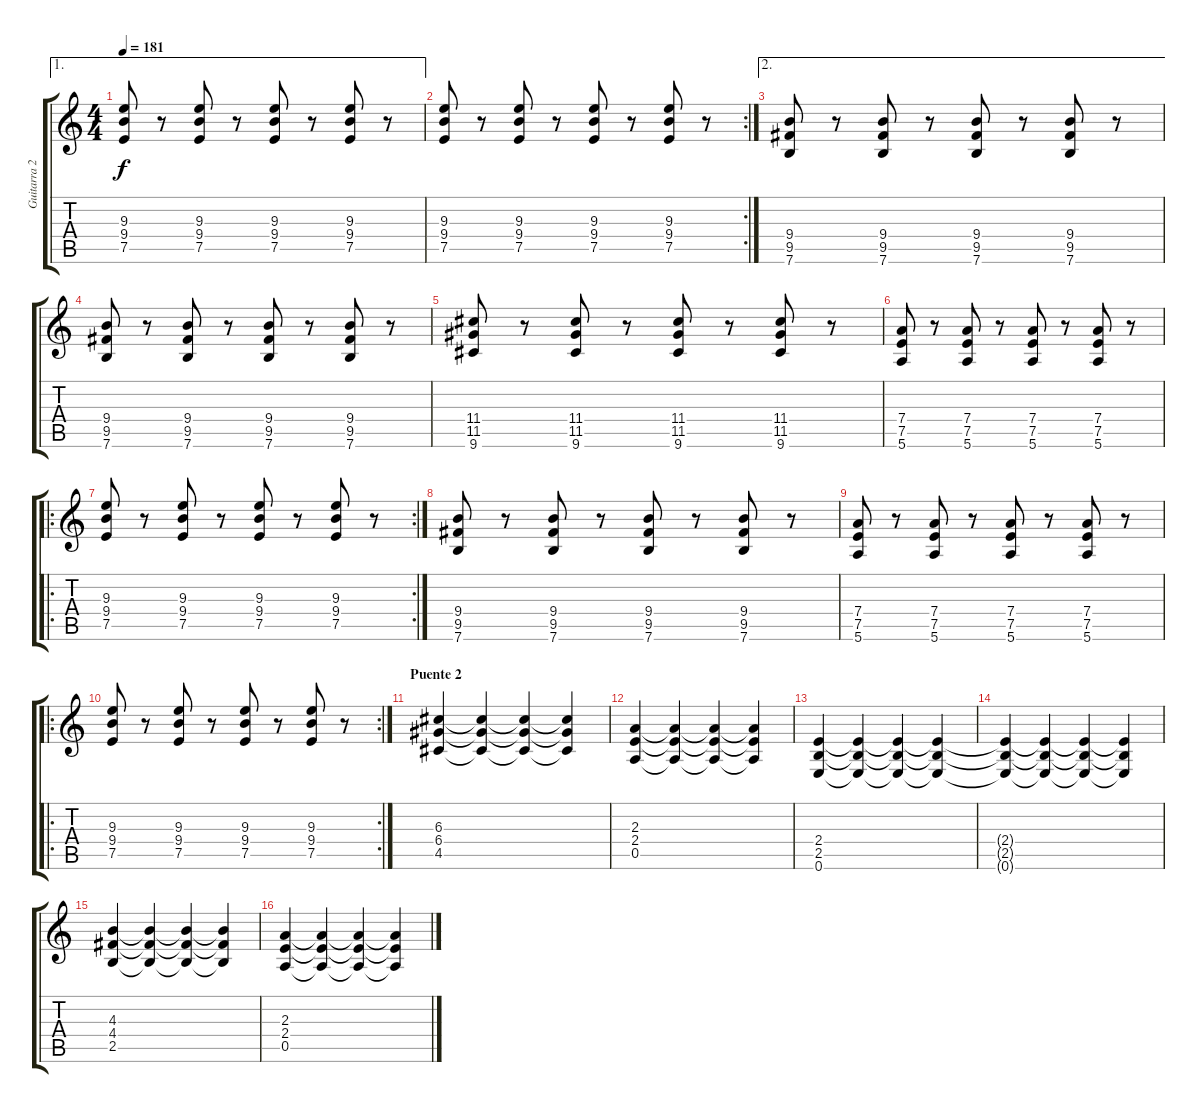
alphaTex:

\track ("Guitarra 2" "Guitarra 2") {instrument distortionguitar}
\staff {score tabs}
\tuning (E4 B3 G3 D3 A2 E2) {hide}
\ae 1
\ts (4 4)
\tempo 181
\clef g2
\ks c
(9.3 9.4 7.5).8{dy f} r.8 (9.3 9.4 7.5).8 r.8 (9.3 9.4 7.5).8 r.8 (9.3 9.4 7.5).8 r.8 |
\rc 2
(9.3 9.4 7.5).8 r.8 (9.3 9.4 7.5).8 r.8 (9.3 9.4 7.5).8 r.8 (9.3 9.4 7.5).8 r.8 |
\ae 2
(9.4 9.5 7.6).8 r.8 (9.4 9.5 7.6).8 r.8 (9.4 9.5 7.6).8 r.8 (9.4 9.5 7.6).8 r.8 |
(9.4 9.5 7.6).8 r.8 (9.4 9.5 7.6).8 r.8 (9.4 9.5 7.6).8 r.8 (9.4 9.5 7.6).8 r.8 |
(11.4 11.5 9.6).8 r.8 (11.4 11.5 9.6).8 r.8 (11.4 11.5 9.6).8 r.8 (11.4 11.5 9.6).8 r.8 |
(7.4 7.5 5.6).8 r.8 (7.4 7.5 5.6).8 r.8 (7.4 7.5 5.6).8 r.8 (7.4 7.5 5.6).8 r.8 |
\ro
\rc 2
(9.3 9.4 7.5).8 r.8 (9.3 9.4 7.5).8 r.8 (9.3 9.4 7.5).8 r.8 (9.3 9.4 7.5).8 r.8 |
(9.4 9.5 7.6).8 r.8 (9.4 9.5 7.6).8 r.8 (9.4 9.5 7.6).8 r.8 (9.4 9.5 7.6).8 r.8 |
(7.4 7.5 5.6).8 r.8 (7.4 7.5 5.6).8 r.8 (7.4 7.5 5.6).8 r.8 (7.4 7.5 5.6).8 r.8 |
\ro
\rc 2
(9.3 9.4 7.5).8 r.8 (9.3 9.4 7.5).8 r.8 (9.3 9.4 7.5).8 r.8 (9.3 9.4 7.5).8 r.8 |
\section ("" "Puente 2")
(6.3 6.4 4.5).4 (6.3{t} 6.4{t} 4.5{t}).4 (6.3{t} 6.4{t} 4.5{t}).4 (6.3{t} 6.4{t} 4.5{t}).4 |
(2.3 2.4 0.5).4 (2.3{t} 2.4{t} 0.5{t}).4 (2.3{t} 2.4{t} 0.5{t}).4 (2.3{t} 2.4{t} 0.5{t}).4 |
(2.4 2.5 0.6).4 (2.4{t} 2.5{t} 0.6{t}).4 (2.4{t} 2.5{t} 0.6{t}).4 (2.4{t} 2.5{t} 0.6{t}).4 |
(2.4{t} 2.5{t} 0.6{t}).4 (2.4{t} 2.5{t} 0.6{t}).4 (2.4{t} 2.5{t} 0.6{t}).4 (2.4{t} 2.5{t} 0.6{t}).4 |
(4.3 4.4 2.5).4 (4.3{t} 4.4{t} 2.5{t}).4 (4.3{t} 4.4{t} 2.5{t}).4 (4.3{t} 4.4{t} 2.5{t}).4 |
(2.3 2.4 0.5).4 (2.3{t} 2.4{t} 0.5{t}).4 (2.3{t} 2.4{t} 0.5{t}).4 (2.3{t} 2.4{t} 0.5{t}).4
